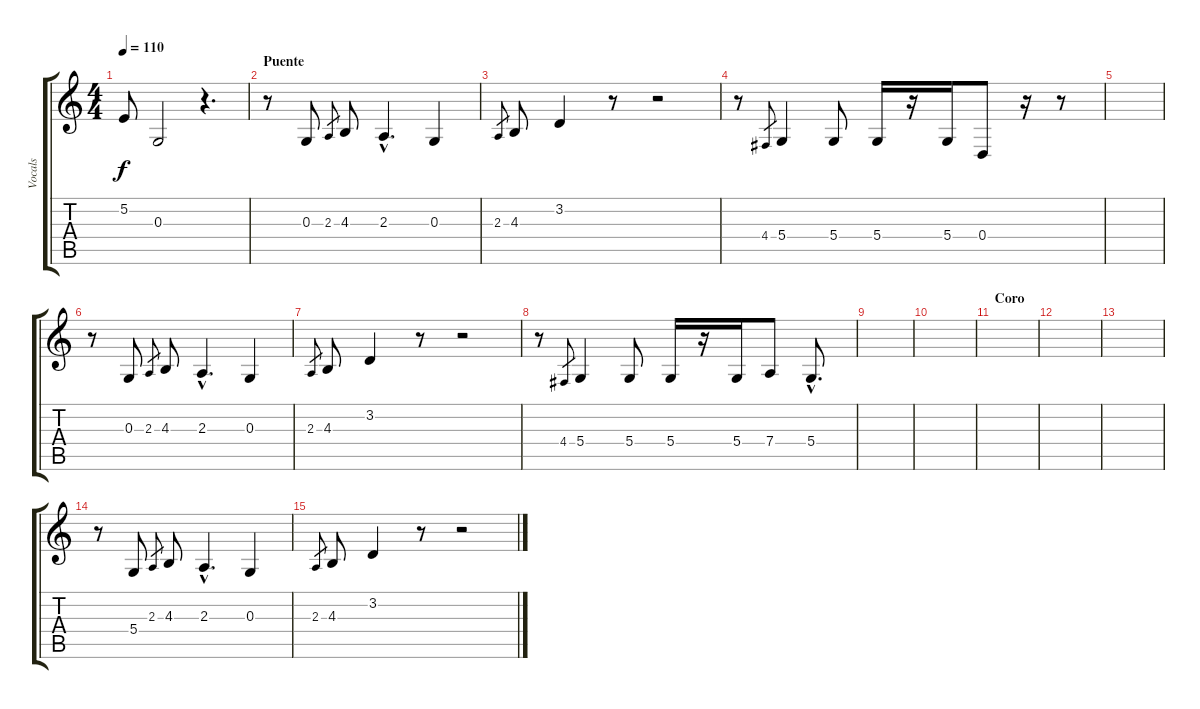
\track ("Vocals" "Vocals") {instrument drawbarorgan}
\staff {score tabs}
\tuning (E4 B3 G3 D3 A2 E2) {hide}
\ts (4 4)
\tempo 110
\clef g2
\ks c
5.2{t}.8{dy f} 0.3.2 r.4{d} |
\section ("" "Puente")
r.8 0.3.8 2.3.8{gr} 4.3.8 2.3{hac}.4{d} 0.3.4 |
2.3.8{gr} 4.3.8 3.2.4 r.8 r.2 |
r.8 4.4.8{gr} 5.4.4 5.4.8 5.4.16 r.16 5.4.16 0.4.8 r.16 r.8 |
|
r.8 0.3.8 2.3.8{gr} 4.3.8 2.3{hac}.4{d} 0.3.4 |
2.3.8{gr} 4.3.8 3.2.4 r.8 r.2 |
r.8 4.4.8{gr} 5.4.4 5.4.8 5.4.16 r.16 5.4.16 7.4.8 5.4{hac}.8{d} |
|
|
\section ("" "Coro")
|
|
|
r.8 5.4.8 2.3.8{gr} 4.3.8 2.3{hac}.4{d} 0.3.4 |
2.3.8{gr} 4.3.8 3.2.4 r.8 r.2
